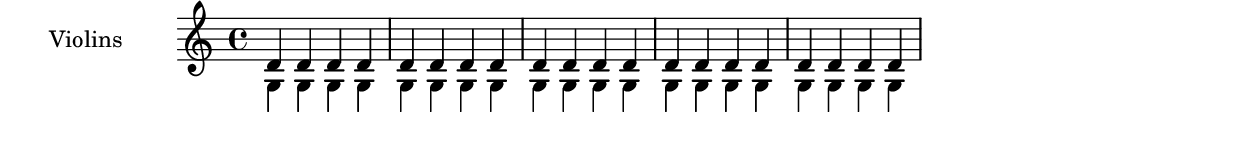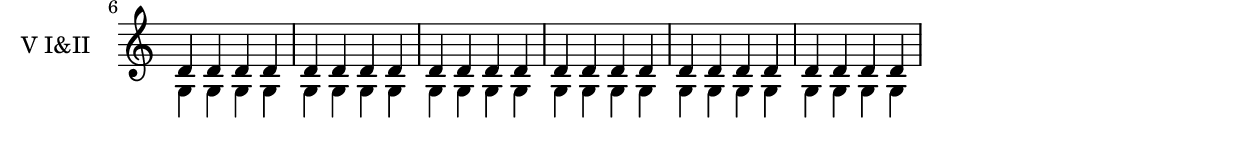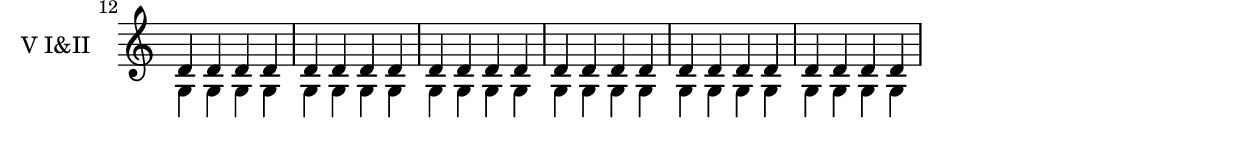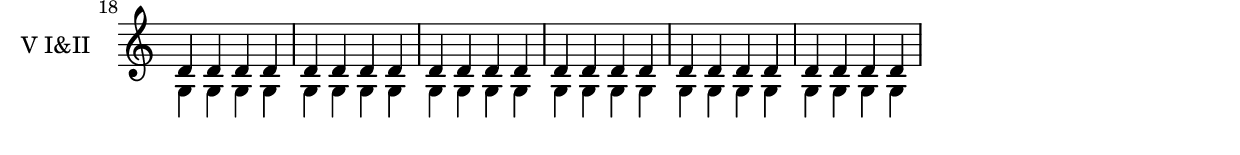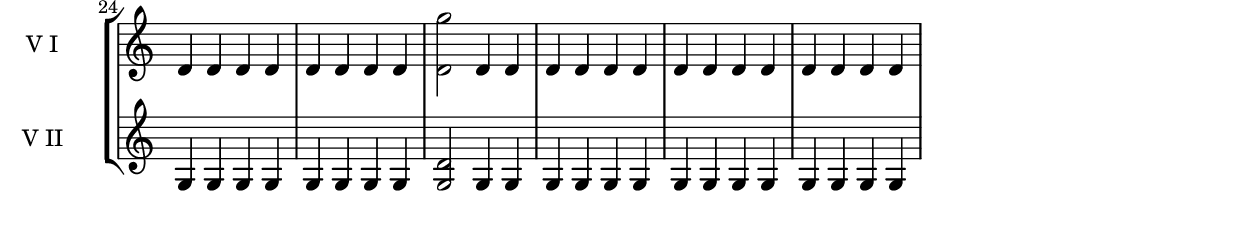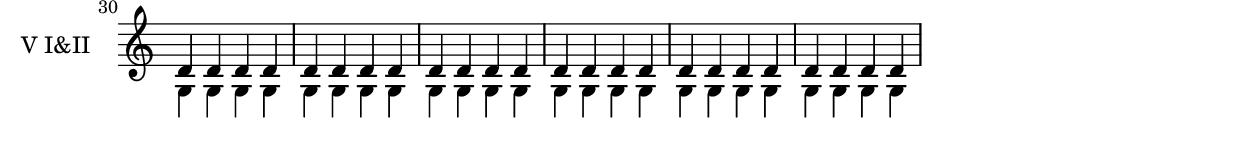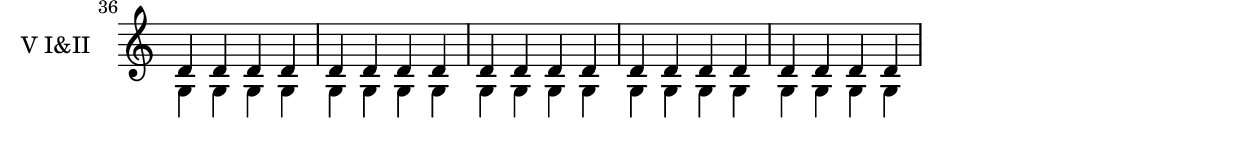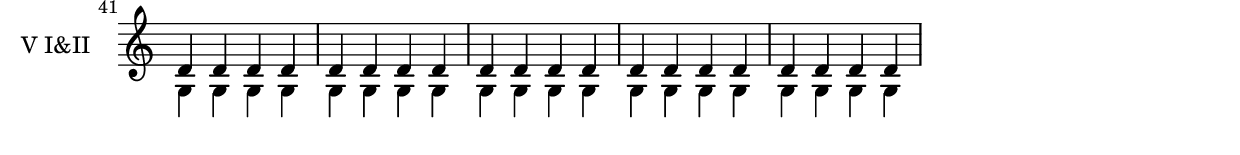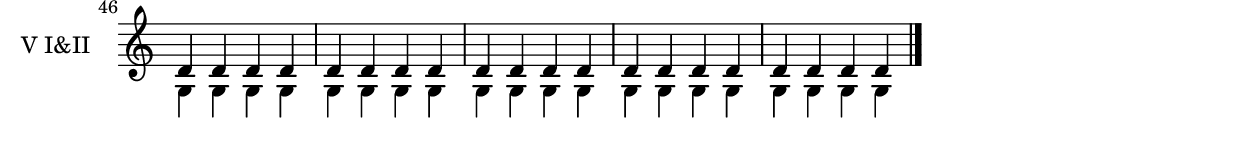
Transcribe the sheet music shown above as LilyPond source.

%% Generated by lilypond-book.py
%% Options: [exampleindent=10.16\mm,indent=0\mm,line-width=160\mm]
\include "lilypond-book-preamble.ly"


% ****************************************************************
% Start cut-&-pastable-section
% ****************************************************************



\paper {
  indent = 0\mm
  line-width = 160\mm
  % offset the left padding, also add 1mm as lilypond creates cropped
  % images with a little space on the right
  line-width = #(- line-width (* mm  3.000000) (* mm 1))
}

\layout {
  
}





% ****************************************************************
% ly snippet:
% ****************************************************************
\sourcefilename "/home/karlin/lilypond-git/input/regression/divisi-staves.ly"
\sourcefileline 0
\version "2.19.13"

\header {
  texidoc = "The @code{VerticalAxisGroup.remove-layer}
property can be used for typesetting temporary divisi staves where
the switch to split staves is done only at line breaks such that all
complex passages are rendered in separate staves."
}

boring = \set Staff.keepAliveInterfaces = #'()
tricky = \unset Staff.keepAliveInterfaces

violI=\relative d' {
  \boring \repeat unfold 100 d4
  \tricky <d g'>2
  \boring \repeat unfold 98 d4
  \bar "|."
}

violII=\relative g {
  \boring \repeat unfold 100 g4
  \tricky <g d'>2
  \boring \repeat unfold 98 g4
  \bar "|."
}

\score {
  \new StaffGroup \with { \consists "Keep_alive_together_engraver" }
  <<
    \new Staff \with { instrumentName = "Violin I"
		       shortInstrumentName = "V I"
		       \override VerticalAxisGroup.remove-empty = ##t
		       \override VerticalAxisGroup.remove-first = ##t
		       \override VerticalAxisGroup.remove-layer = 1
		     }
    \violI
    \new Staff \with { instrumentName = "Violin II"
		       shortInstrumentName = "V II"
		       \override VerticalAxisGroup.remove-empty = ##t
		       \override VerticalAxisGroup.remove-first = ##t
		       \override VerticalAxisGroup.remove-layer = 1
		     }
    \violII
    \new Staff \with { instrumentName = "Violins"
		       shortInstrumentName = "V I&II"
		       \override VerticalAxisGroup.remove-layer = 2
		     }
    <<  \violI \\ \violII  >>
  >>
  \layout {
    short-indent = 2\cm
    indent = 3\cm
  }
}



% ****************************************************************
% end ly snippet
% ****************************************************************
